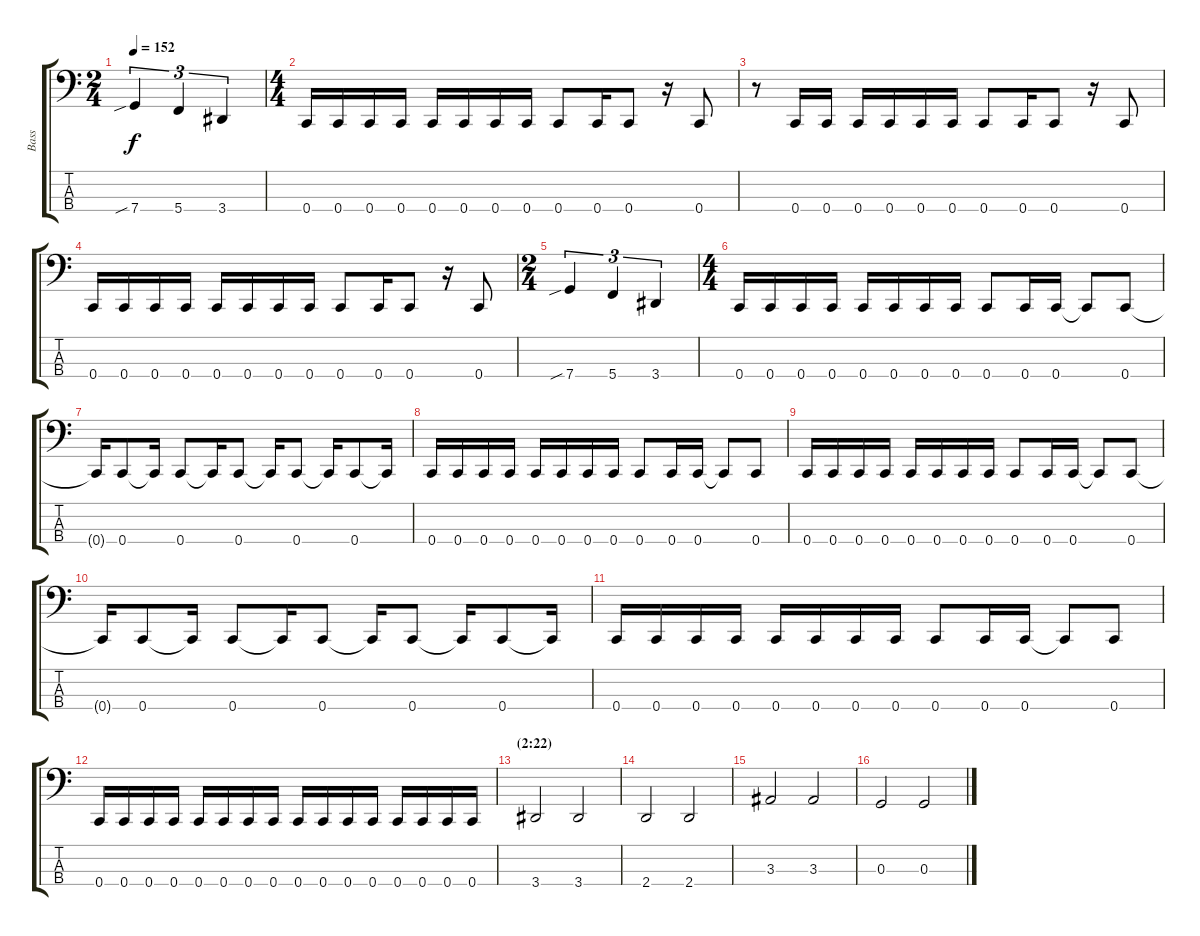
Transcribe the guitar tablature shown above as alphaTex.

\track ("Bass" "Bass") {instrument electricbassfinger}
\staff {score tabs}
\tuning (F2 C2 G1 C1) {hide}
\ts (2 4)
\tempo 152
\clef f4
\ks c
7.4{sib}.4{tu (3 2) dy f} 5.4.4{tu (3 2)} 3.4.4{tu (3 2)} |
\ts (4 4)
0.4.16 0.4.16 0.4.16 0.4.16 0.4.16 0.4.16 0.4.16 0.4.16 0.4.8 0.4.16 0.4.8 r.16 0.4.8 |
r.8 0.4.16 0.4.16 0.4.16 0.4.16 0.4.16 0.4.16 0.4.8 0.4.16 0.4.8 r.16 0.4.8 |
0.4.16 0.4.16 0.4.16 0.4.16 0.4.16 0.4.16 0.4.16 0.4.16 0.4.8 0.4.16 0.4.8 r.16 0.4.8 |
\ts (2 4)
7.4{sib}.4{tu (3 2)} 5.4.4{tu (3 2)} 3.4.4{tu (3 2)} |
\ts (4 4)
0.4.16 0.4.16 0.4.16 0.4.16 0.4.16 0.4.16 0.4.16 0.4.16 0.4.8 0.4.16 0.4.16 0.4{t}.8 0.4.8 |
0.4{t}.16 0.4.8 0.4{t}.16 0.4.8 0.4{t}.16 0.4.8 0.4{t}.16 0.4.8 0.4{t}.16 0.4.8 0.4{t}.16 |
0.4.16 0.4.16 0.4.16 0.4.16 0.4.16 0.4.16 0.4.16 0.4.16 0.4.8 0.4.16 0.4.16 0.4{t}.8 0.4.8 |
0.4.16 0.4.16 0.4.16 0.4.16 0.4.16 0.4.16 0.4.16 0.4.16 0.4.8 0.4.16 0.4.16 0.4{t}.8 0.4.8 |
0.4{t}.16 0.4.8 0.4{t}.16 0.4.8 0.4{t}.16 0.4.8 0.4{t}.16 0.4.8 0.4{t}.16 0.4.8 0.4{t}.16 |
0.4.16 0.4.16 0.4.16 0.4.16 0.4.16 0.4.16 0.4.16 0.4.16 0.4.8 0.4.16 0.4.16 0.4{t}.8 0.4.8 |
0.4.16 0.4.16 0.4.16 0.4.16 0.4.16 0.4.16 0.4.16 0.4.16 0.4.16 0.4.16 0.4.16 0.4.16 0.4.16 0.4.16 0.4.16 0.4.16 |
\section ("" "(2:22)")
3.4.2 3.4.2 |
2.4.2 2.4.2 |
3.3.2 3.3.2 |
0.3.2 0.3.2
